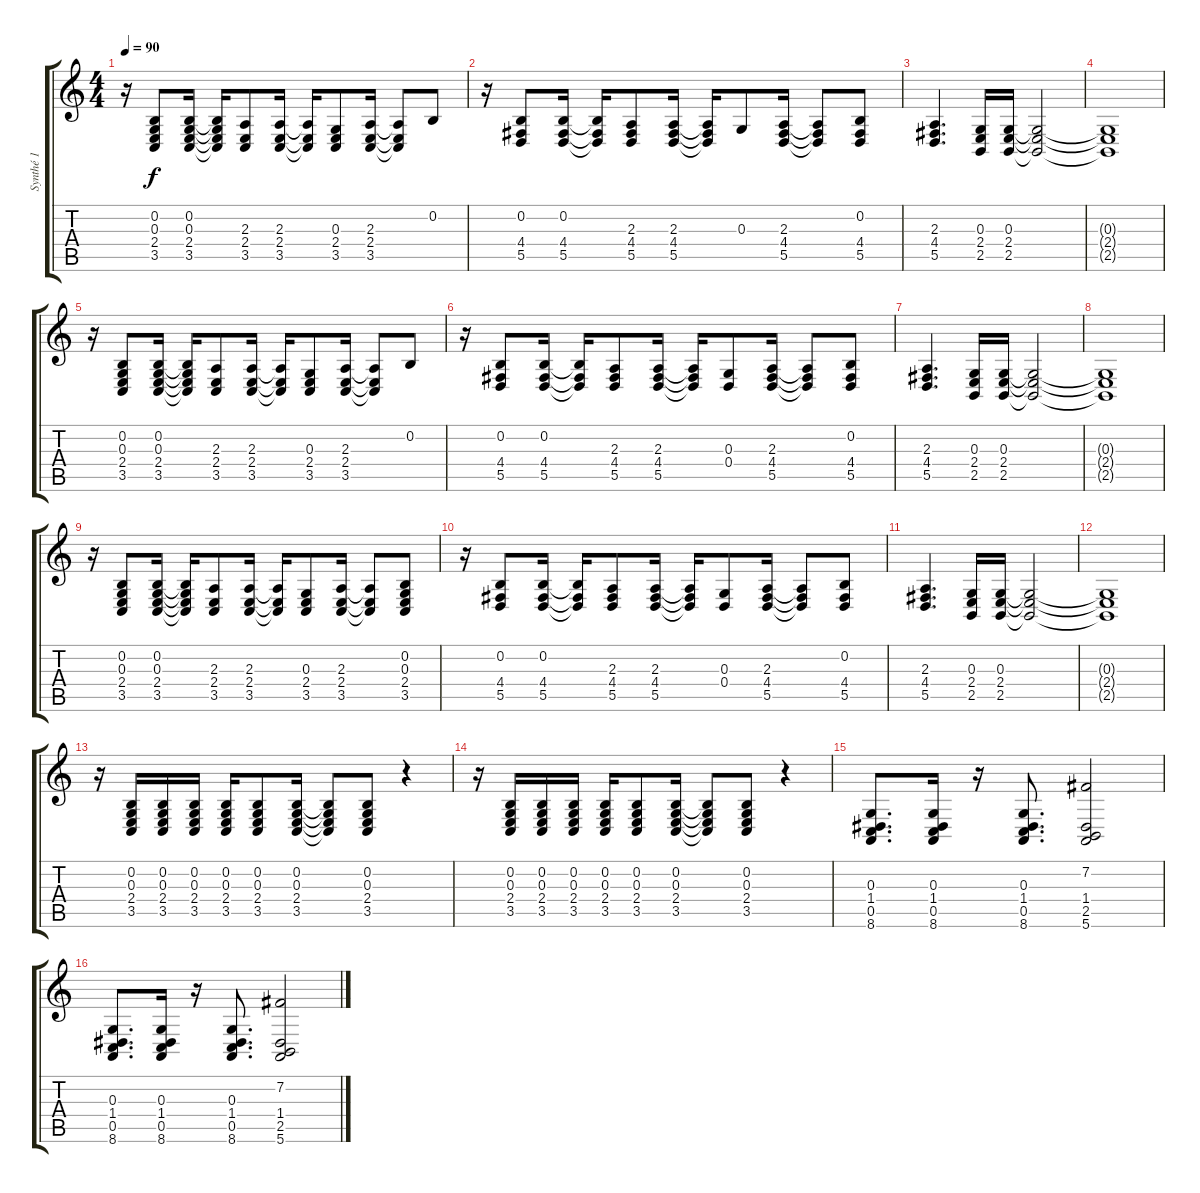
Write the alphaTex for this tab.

\track ("Synthé 1" "Synthé 1") {instrument acousticgrandpiano}
\staff {score tabs}
\tuning (E4 B3 G3 D3 A2 E2) {hide}
\ts (4 4)
\tempo 90
\clef g2
\ks c
r.16{dy f instrument acousticgrandpiano} (0.2 0.3 2.4 3.5).8 (0.2 0.3 2.4 3.5).16 (0.2{t} 0.3{t} 2.4{t} 3.5{t}).16 (2.3 2.4 3.5).8 (2.3 2.4 3.5).16 (2.3{t} 2.4{t} 3.5{t}).16 (0.3 2.4 3.5).8 (2.3 2.4 3.5).16 (2.3{t} 2.4{t} 3.5{t}).8 0.2.8 |
r.16 (0.2 4.4 5.5).8 (0.2 4.4 5.5).16 (0.2{t} 4.4{t} 5.5{t}).16 (2.3 4.4 5.5).8 (2.3 4.4 5.5).16 (2.3{t} 4.4{t} 5.5{t}).16 0.3.8 (2.3 4.4 5.5).16 (2.3{t} 4.4{t} 5.5{t}).8 (0.2 4.4 5.5).8 |
(2.3 4.4 5.5).4{d} (0.3 2.4 2.5).16 (0.3 2.4 2.5).16 (0.3{t} 2.4{t} 2.5{t}).2 |
(0.3{t} 2.4{t} 2.5{t}).1 |
r.16 (0.2 0.3 2.4 3.5).8 (0.2 0.3 2.4 3.5).16 (0.2{t} 0.3{t} 2.4{t} 3.5{t}).16 (2.3 2.4 3.5).8 (2.3 2.4 3.5).16 (2.3{t} 2.4{t} 3.5{t}).16 (0.3 2.4 3.5).8 (2.3 2.4 3.5).16 (2.3{t} 2.4{t} 3.5{t}).8 0.2.8 |
r.16 (0.2 4.4 5.5).8 (0.2 4.4 5.5).16 (0.2{t} 4.4{t} 5.5{t}).16 (2.3 4.4 5.5).8 (2.3 4.4 5.5).16 (2.3{t} 4.4{t} 5.5{t}).16 (0.3 0.4).8 (2.3 4.4 5.5).16 (2.3{t} 4.4{t} 5.5{t}).8 (0.2 4.4 5.5).8 |
(2.3 4.4 5.5).4{d} (0.3 2.4 2.5).16 (0.3 2.4 2.5).16 (0.3{t} 2.4{t} 2.5{t}).2 |
(0.3{t} 2.4{t} 2.5{t}).1 |
r.16 (0.2 0.3 2.4 3.5).8 (0.2 0.3 2.4 3.5).16 (0.2{t} 0.3{t} 2.4{t} 3.5{t}).16 (2.3 2.4 3.5).8 (2.3 2.4 3.5).16 (2.3{t} 2.4{t} 3.5{t}).16 (0.3 2.4 3.5).8 (2.3 2.4 3.5).16 (2.3{t} 2.4{t} 3.5{t}).8 (0.2 0.3 2.4 3.5).8 |
r.16 (0.2 4.4 5.5).8 (0.2 4.4 5.5).16 (0.2{t} 4.4{t} 5.5{t}).16 (2.3 4.4 5.5).8 (2.3 4.4 5.5).16 (2.3{t} 4.4{t} 5.5{t}).16 (0.3 0.4).8 (2.3 4.4 5.5).16 (2.3{t} 4.4{t} 5.5{t}).8 (0.2 4.4 5.5).8 |
(2.3 4.4 5.5).4{d} (0.3 2.4 2.5).16 (0.3 2.4 2.5).16 (0.3{t} 2.4{t} 2.5{t}).2 |
(0.3{t} 2.4{t} 2.5{t}).1 |
r.16 (0.2 0.3 2.4 3.5).16 (0.2 0.3 2.4 3.5).16 (0.2 0.3 2.4 3.5).16 (0.2 0.3 2.4 3.5).16 (0.2 0.3 2.4 3.5).8 (0.2 0.3 2.4 3.5).16 (0.2{t} 0.3{t} 2.4{t} 3.5{t}).8 (0.2 0.3 2.4 3.5).8 r.4 |
r.16 (0.2 0.3 2.4 3.5).16 (0.2 0.3 2.4 3.5).16 (0.2 0.3 2.4 3.5).16 (0.2 0.3 2.4 3.5).16 (0.2 0.3 2.4 3.5).8 (0.2 0.3 2.4 3.5).16 (0.2{t} 0.3{t} 2.4{t} 3.5{t}).8 (0.2 0.3 2.4 3.5).8 r.4 |
(0.3 1.4 0.5 8.6).8{d} (0.3 1.4 0.5 8.6).16 r.16 (0.3 1.4 0.5 8.6).8{d} (7.2 1.4 2.5 5.6).2 |
(0.3 1.4 0.5 8.6).8{d} (0.3 1.4 0.5 8.6).16 r.16 (0.3 1.4 0.5 8.6).8{d} (7.2 1.4 2.5 5.6).2
